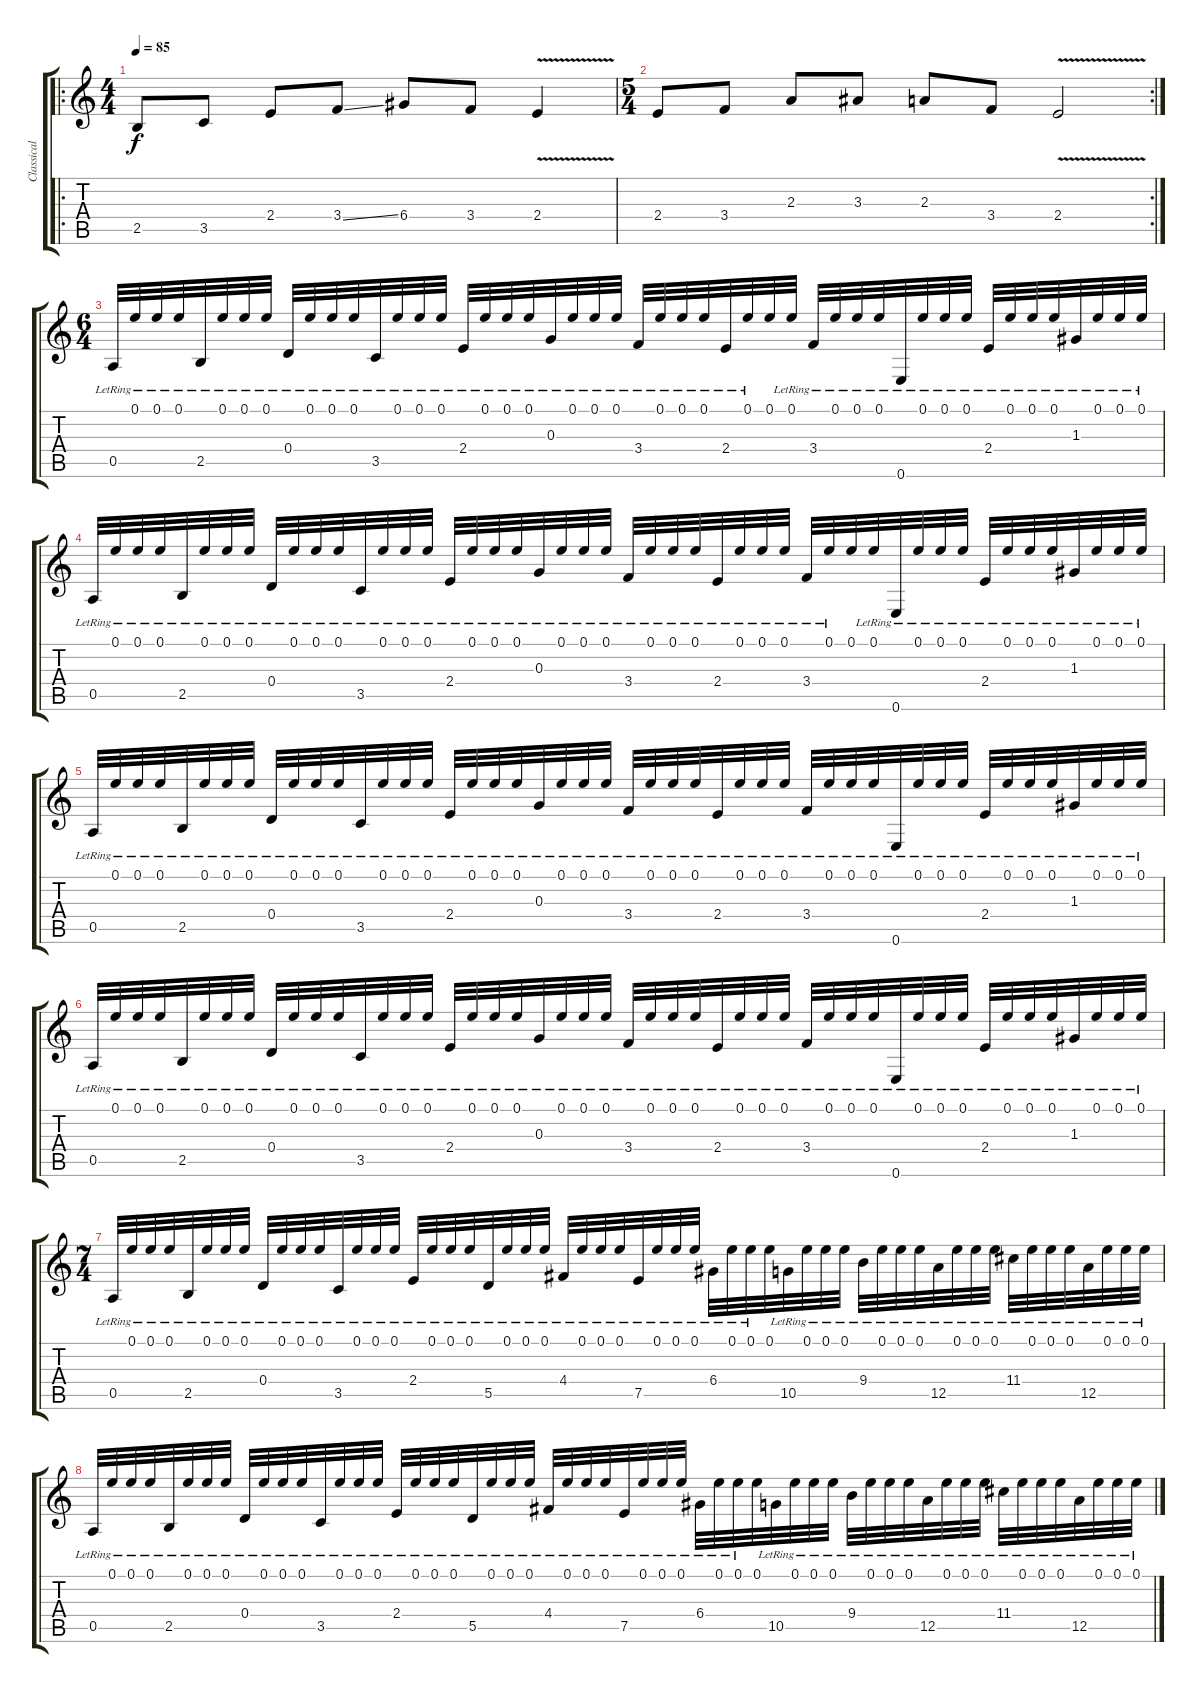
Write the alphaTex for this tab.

\track ("Classical Guitar" "Classical ") {instrument acousticguitarnylon}
\staff {score tabs}
\tuning (E4 B3 G3 D3 A2 E2) {hide}
\ro
\ts (4 4)
\tempo 85
\clef g2
\ks c
2.5.8{dy f instrument acousticguitarnylon} 3.5.8 2.4.8 3.4{ss}.8 6.4.8 3.4.8 2.4{v}.4 |
\rc 2
\ts (5 4)
2.4.8 3.4.8 2.3.8 3.3.8 2.3.8 3.4.8 2.4{v}.2 |
\ts (6 4)
0.5{lr}.32 0.1{lr}.32 0.1{lr}.32 0.1{lr}.32 2.5{lr}.32 0.1{lr}.32 0.1{lr}.32 0.1{lr}.32 0.4{lr}.32 0.1{lr}.32 0.1{lr}.32 0.1{lr}.32 3.5{lr}.32 0.1{lr}.32 0.1{lr}.32 0.1{lr}.32 2.4{lr}.32 0.1{lr}.32 0.1{lr}.32 0.1{lr}.32 0.3{lr}.32 0.1{lr}.32 0.1{lr}.32 0.1{lr}.32 3.4{lr}.32 0.1{lr}.32 0.1{lr}.32 0.1{lr}.32 2.4{lr}.32 0.1{lr}.32 0.1.32 0.1{lr}.32 3.4{lr}.32 0.1{lr}.32 0.1{lr}.32 0.1{lr}.32 0.6{lr}.32 0.1{lr}.32 0.1{lr}.32 0.1{lr}.32 2.4{lr}.32 0.1{lr}.32 0.1{lr}.32 0.1{lr}.32 1.3{lr}.32 0.1{lr}.32 0.1{lr}.32 0.1{lr}.32 |
0.5{lr}.32 0.1{lr}.32 0.1{lr}.32 0.1{lr}.32 2.5{lr}.32 0.1{lr}.32 0.1{lr}.32 0.1{lr}.32 0.4{lr}.32 0.1{lr}.32 0.1{lr}.32 0.1{lr}.32 3.5{lr}.32 0.1{lr}.32 0.1{lr}.32 0.1{lr}.32 2.4{lr}.32 0.1{lr}.32 0.1{lr}.32 0.1{lr}.32 0.3{lr}.32 0.1{lr}.32 0.1{lr}.32 0.1{lr}.32 3.4{lr}.32 0.1{lr}.32 0.1{lr}.32 0.1{lr}.32 2.4{lr}.32 0.1{lr}.32 0.1{lr}.32 0.1{lr}.32 3.4{lr}.32 0.1{lr}.32 0.1.32 0.1{lr}.32 0.6{lr}.32 0.1{lr}.32 0.1{lr}.32 0.1{lr}.32 2.4{lr}.32 0.1{lr}.32 0.1{lr}.32 0.1{lr}.32 1.3{lr}.32 0.1{lr}.32 0.1{lr}.32 0.1{lr}.32 |
0.5{lr}.32 0.1{lr}.32 0.1{lr}.32 0.1{lr}.32 2.5{lr}.32 0.1{lr}.32 0.1{lr}.32 0.1{lr}.32 0.4{lr}.32 0.1{lr}.32 0.1{lr}.32 0.1{lr}.32 3.5{lr}.32 0.1{lr}.32 0.1{lr}.32 0.1{lr}.32 2.4{lr}.32 0.1{lr}.32 0.1{lr}.32 0.1{lr}.32 0.3{lr}.32 0.1{lr}.32 0.1{lr}.32 0.1{lr}.32 3.4{lr}.32 0.1{lr}.32 0.1{lr}.32 0.1{lr}.32 2.4{lr}.32 0.1{lr}.32 0.1{lr}.32 0.1{lr}.32 3.4{lr}.32 0.1{lr}.32 0.1{lr}.32 0.1{lr}.32 0.6{lr}.32 0.1{lr}.32 0.1{lr}.32 0.1{lr}.32 2.4{lr}.32 0.1{lr}.32 0.1{lr}.32 0.1{lr}.32 1.3{lr}.32 0.1{lr}.32 0.1{lr}.32 0.1{lr}.32 |
0.5{lr}.32 0.1{lr}.32 0.1{lr}.32 0.1{lr}.32 2.5{lr}.32 0.1{lr}.32 0.1{lr}.32 0.1{lr}.32 0.4{lr}.32 0.1{lr}.32 0.1{lr}.32 0.1{lr}.32 3.5{lr}.32 0.1{lr}.32 0.1{lr}.32 0.1{lr}.32 2.4{lr}.32 0.1{lr}.32 0.1{lr}.32 0.1{lr}.32 0.3{lr}.32 0.1{lr}.32 0.1{lr}.32 0.1{lr}.32 3.4{lr}.32 0.1{lr}.32 0.1{lr}.32 0.1{lr}.32 2.4{lr}.32 0.1{lr}.32 0.1{lr}.32 0.1{lr}.32 3.4{lr}.32 0.1{lr}.32 0.1{lr}.32 0.1{lr}.32 0.6{lr}.32 0.1{lr}.32 0.1{lr}.32 0.1{lr}.32 2.4{lr}.32 0.1{lr}.32 0.1{lr}.32 0.1{lr}.32 1.3{lr}.32 0.1{lr}.32 0.1{lr}.32 0.1{lr}.32 |
\ts (7 4)
0.5{lr}.32 0.1{lr}.32 0.1{lr}.32 0.1{lr}.32 2.5{lr}.32 0.1{lr}.32 0.1{lr}.32 0.1{lr}.32 0.4{lr}.32 0.1{lr}.32 0.1{lr}.32 0.1{lr}.32 3.5{lr}.32 0.1{lr}.32 0.1{lr}.32 0.1{lr}.32 2.4{lr}.32 0.1{lr}.32 0.1{lr}.32 0.1{lr}.32 5.5{lr}.32 0.1{lr}.32 0.1{lr}.32 0.1{lr}.32 4.4{lr}.32 0.1{lr}.32 0.1{lr}.32 0.1{lr}.32 7.5{lr}.32 0.1{lr}.32 0.1{lr}.32 0.1{lr}.32 6.4{lr}.32 0.1{lr}.32 0.1{lr}.32 0.1.32 10.5{lr}.32 0.1{lr}.32 0.1{lr}.32 0.1{lr}.32 9.4{lr}.32 0.1{lr}.32 0.1{lr}.32 0.1{lr}.32 12.5{lr}.32 0.1{lr}.32 0.1{lr}.32 0.1{lr}.32 11.4{lr}.32 0.1{lr}.32 0.1{lr}.32 0.1{lr}.32 12.5{lr}.32 0.1{lr}.32 0.1{lr}.32 0.1{lr}.32 |
0.5{lr}.32 0.1{lr}.32 0.1{lr}.32 0.1{lr}.32 2.5{lr}.32 0.1{lr}.32 0.1{lr}.32 0.1{lr}.32 0.4{lr}.32 0.1{lr}.32 0.1{lr}.32 0.1{lr}.32 3.5{lr}.32 0.1{lr}.32 0.1{lr}.32 0.1{lr}.32 2.4{lr}.32 0.1{lr}.32 0.1{lr}.32 0.1{lr}.32 5.5{lr}.32 0.1{lr}.32 0.1{lr}.32 0.1{lr}.32 4.4{lr}.32 0.1{lr}.32 0.1{lr}.32 0.1{lr}.32 7.5{lr}.32 0.1{lr}.32 0.1{lr}.32 0.1{lr}.32 6.4{lr}.32 0.1{lr}.32 0.1{lr}.32 0.1.32 10.5{lr}.32 0.1{lr}.32 0.1{lr}.32 0.1{lr}.32 9.4{lr}.32 0.1{lr}.32 0.1{lr}.32 0.1{lr}.32 12.5{lr}.32 0.1{lr}.32 0.1{lr}.32 0.1{lr}.32 11.4{lr}.32 0.1{lr}.32 0.1{lr}.32 0.1{lr}.32 12.5{lr}.32 0.1{lr}.32 0.1{lr}.32 0.1{lr}.32
